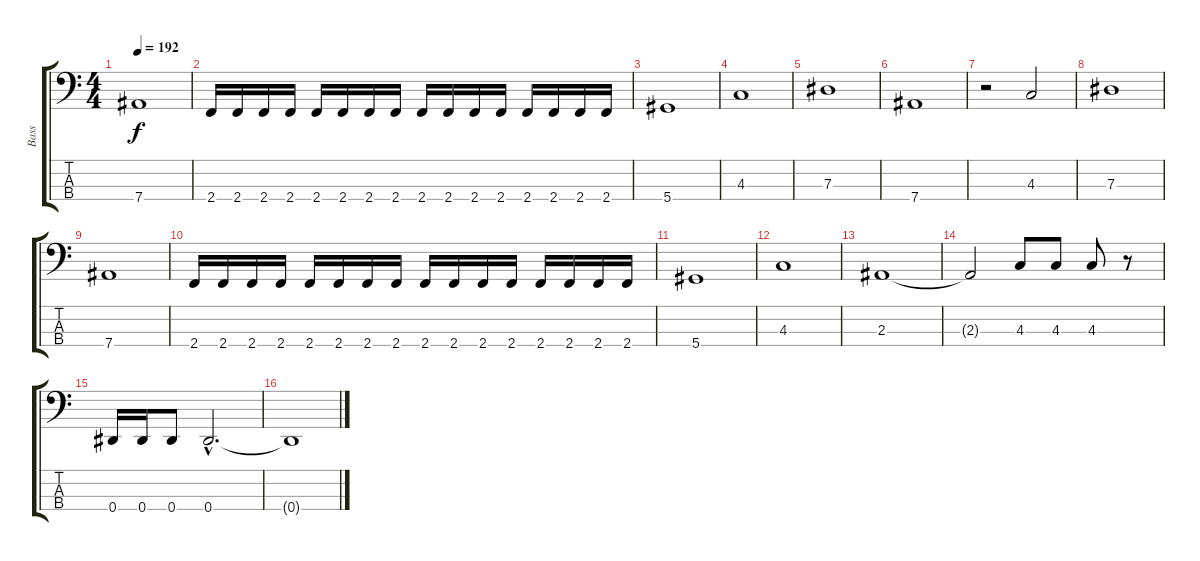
\track ("Bass" "Bass") {instrument electricbassfinger}
\staff {score tabs}
\tuning (Gb2 Db2 Ab1 Eb1) {hide}
\ts (4 4)
\tempo 192
\clef f4
\ks c
7.4.1{dy f} |
2.4.16 2.4.16 2.4.16 2.4.16 2.4.16 2.4.16 2.4.16 2.4.16 2.4.16 2.4.16 2.4.16 2.4.16 2.4.16 2.4.16 2.4.16 2.4.16 |
5.4.1 |
4.3.1 |
7.3.1 |
7.4.1 |
\section ("" "")
r.2 4.3.2 |
7.3.1 |
7.4.1 |
2.4.16 2.4.16 2.4.16 2.4.16 2.4.16 2.4.16 2.4.16 2.4.16 2.4.16 2.4.16 2.4.16 2.4.16 2.4.16 2.4.16 2.4.16 2.4.16 |
5.4.1 |
4.3.1 |
2.3.1 |
2.3{t}.2 4.3.8 4.3.8 4.3.8 r.8 |
\section ("" "")
0.4.16 0.4.16 0.4.8 0.4{hac}.2{d} |
0.4{t}.1
